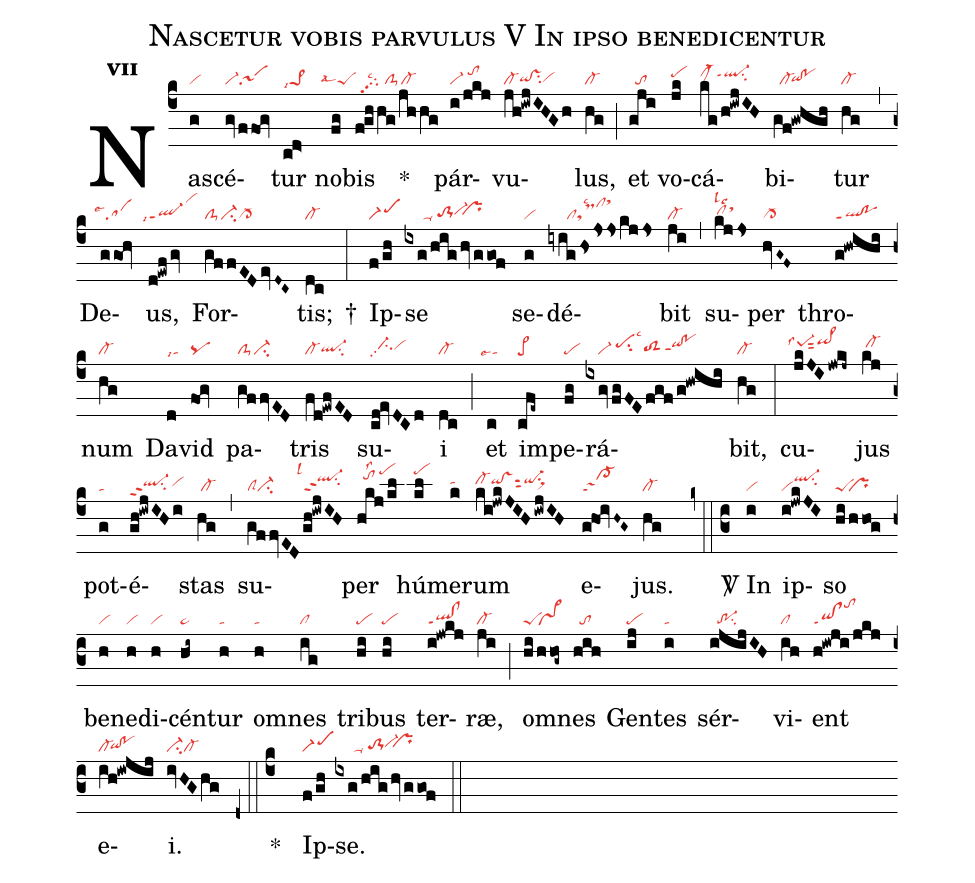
name:Nascetur vobis parvulus V In ipso benedicentur;
office-part:re;
mode:7;
nabc-lines:1;
%%
initial-style: 1;
name: Nascetur nobis parvulus;
mode: 7;
office-part: Responsorium;
annotation: Resp.;
annotation: vii;
nabc-lines: 1;
%%
(c4) Na(g|vi)scé(gvffog|vi-sa1)tur(cd>|pe>1lsi7) no(fg|```peSlsal4)bis(f!ghhg/jhhg|//tgpp2lsc2/clS-cl-) *() pár(i/jkj|vi-/tohj)vu(jh!iwjIHGh|cl-qihg!vshgsu2vihg)lus,(hg|cl-) (;) et(gji|//to) vo(jk|pehi)cá(kg/h!iwjIH|clM-hiql-hippt1su2)bi(gf!gwhgh|//cl-`qihg!pohg)tur(hg|cl-) (,) De(ggoh|``salse4)us,(d!ewf/gv|``ql-ppt1lsi7vihm) For(gffEDevD~C~|clS-ci-cl>-)tis;(dc|cl-) †(:) Ip(f/gh|scM1)se(ixg/hig/hvggof|//////ta-/to-1hgvi-hh``prhh) se(g|vi)dé(iyighsjsskjjs|//////cltsMlsc2clhksthm)bit(ji|cl-) (,) su(kjjs|clhhlslc2sthj)per(hvG~F~|cl>-) thro(g!hwihi|ql!poppt1)num(hg|cl-) Da(d|talsi7)vid(fog|pq) pa(gffvED|clS-ci-)tris(fd!ewfED|cl-ql-hgsu2) su(cd!evDCd|//ci-hhpp2vihh)i(dc|cl-) (;) et(c|``talse4) im(cfe~|pe>)pe(fg|pe)rá(ixgvfgFEfgf/g!hwihi|////vi-/pehisu2lsc3toS2hgqihi!pohippt1)bit,(hg|cl-) (:) cu(jkJI/jwkj~|``pe-1hisut2lss4qi>hj)jus(kj|/cl-hi) pot(g|ta)é(gh!iwjIHi|ql-hhppt2su2``vihh)stas(hg|/cl-) (,) su(gffvED|clSci-|gh!iwjIH|``ql-hjppt2su2lsl1)per(hkj/kl|//tohklss2/pehm) hú(kl|pehm)me(k|tahi)rum(ki!jwkJIH/iwjIH|cl-hiqihi!vshisut2qi-hisu1sux1) e(g!ho!ivH~G~|sa1!cl->)jus.(hg|cl-) (k+::c3)

<sp>V/</sp> In(i|vi) ip(i!jwkJI|viql-hjsu2)so(hi/hhog|peS``pr) be(h|vi)ne(h|vi)di(h|vi)cén(hi~|ta>)tur(h|ta) om(h|ta)nes(ig|cl) tri(hi|pe)bus(hi|pe) ter(i!jwkj|ql!clppt1)ræ,(ji|cl-) (;) om(hi/hhog~|peS`vs>)nes(hih|//to) Gen(ij|pe)tes(i|ta) sér(ijijIH|//tr-1su2)vi(ih|cl)ent(h!iwji/jkj|qi!clppt1tohm) e(ih!iwjij|cl-`qihg!pohg)i.(ivHGhg|ci-cl-) (d+::c4)
*() Ip(f/gh|scM1)se.(ixg/hig/hvggof|//////ta-/to-1hgvi-hh``prhh) (::)
